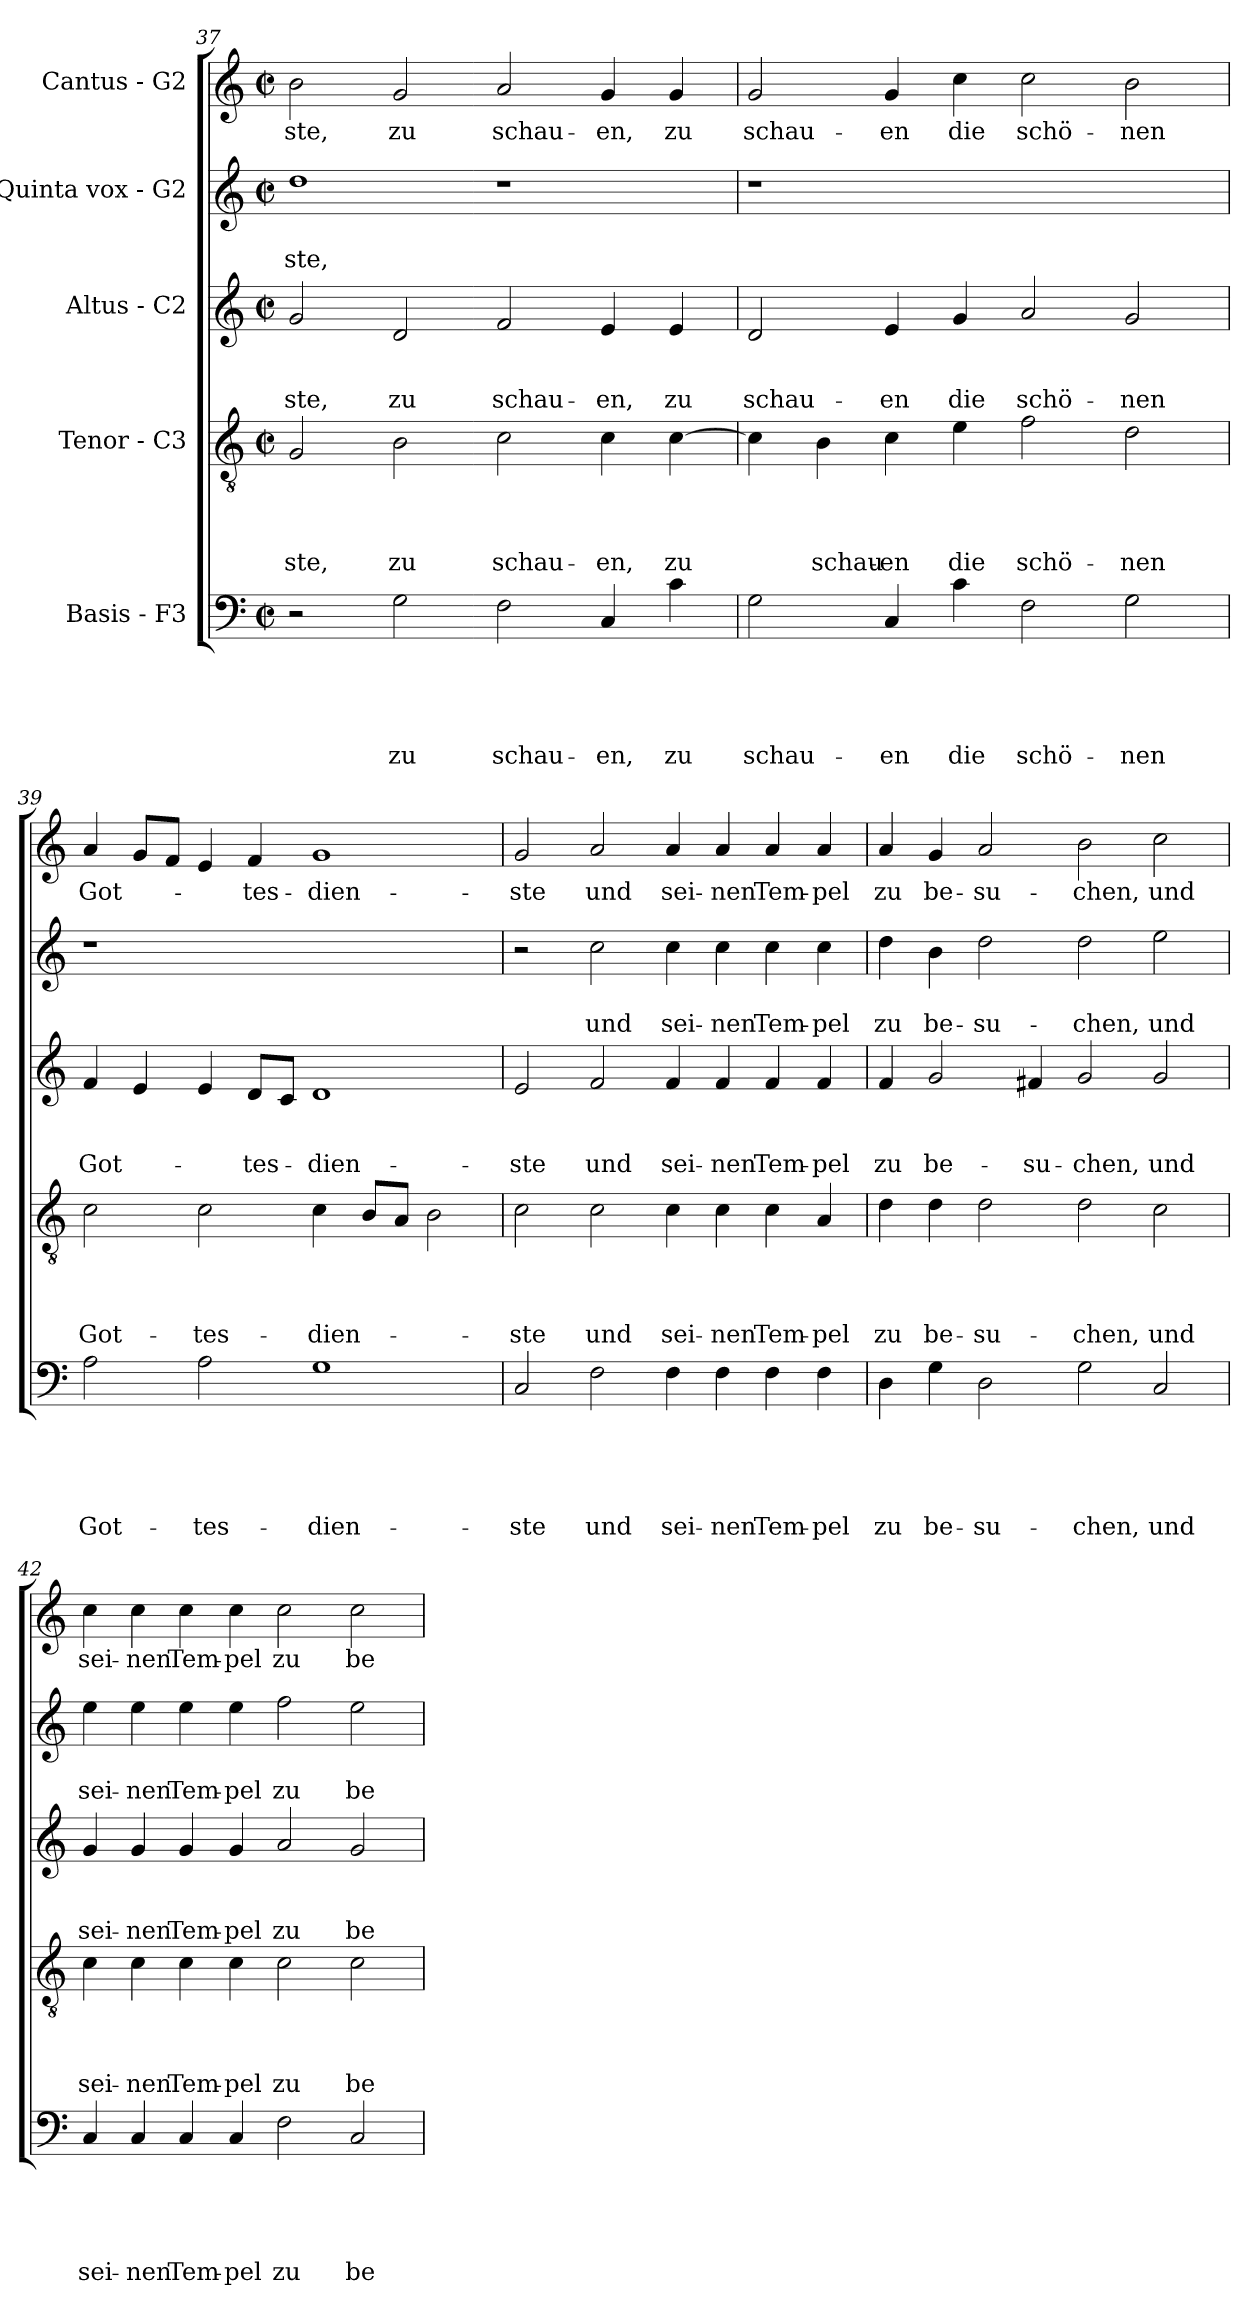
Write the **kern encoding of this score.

**kern	**text	**text	**text	**text	**text	**kern	**text	**text	**text	**text	**kern	**text	**text	**text	**kern	**text	**text	**kern	**text
*part5	*part5	*part5	*part5	*part5	*part5	*part4	*part4	*part4	*part4	*part4	*part3	*part3	*part3	*part3	*part2	*part2	*part2	*part1	*part1
*staff5	*staff5	*staff5	*staff5	*staff5	*staff5	*staff4	*staff4	*staff4	*staff4	*staff4	*staff3	*staff3	*staff3	*staff3	*staff2	*staff2	*staff2	*staff1	*staff1
*I"Basis - F3	*	*	*	*	*	*I"Tenor - C3	*	*	*	*	*I"Altus - C2	*	*	*	*I"Quinta vox - G2	*	*	*I"Cantus - G2	*
*clefF4	*	*	*	*	*	*clefGv2	*	*	*	*	*clefG2	*	*	*	*clefG2	*	*	*clefG2	*
*k[]	*	*	*	*	*	*k[]	*	*	*	*	*k[]	*	*	*	*k[]	*	*	*k[]	*
*C:	*	*	*	*	*	*C:	*	*	*	*	*C:	*	*	*	*C:	*	*	*C:	*
*M2/2	*	*	*	*	*	*M2/2	*	*	*	*	*M2/2	*	*	*	*M2/2	*	*	*M2/2	*
*met(c|)	*	*	*	*	*	*met(c|)	*	*	*	*	*met(c|)	*	*	*	*met(c|)	*	*	*met(c|)	*
=37	=37	=37	=37	=37	=37	=37	=37	=37	=37	=37	=37	=37	=37	=37	=37	=37	=37	=37	=37
!	!	!	!	!	!	!	!	!	!	!LO:LY:b	!	!	!	!LO:LY:b	!	!	!LO:LY:b	!	!LO:LY:b
2r	.	.	.	.	.	2G/	.	.	.	-ste,	2g/	.	.	-ste,	1dd	.	-ste,	2b\	-ste,
!	!	!	!	!	!LO:LY:b	!	!	!	!	!LO:LY:b	!	!	!	!LO:LY:b	!	!	!	!	!LO:LY:b
2G\	.	.	.	.	zu	2B\	.	.	.	zu	2d/	.	.	zu	.	.	.	2g/	zu
!	!	!	!	!	!LO:LY:b	!	!	!	!	!LO:LY:b	!	!	!	!LO:LY:b	!	!	!	!	!LO:LY:b
2F\	.	.	.	.	schau-	2c\	.	.	.	schau-	2f/	.	.	schau-	1r	.	.	2a/	schau-
!	!	!	!	!	!LO:LY:b	!	!	!	!	!LO:LY:b	!	!	!	!LO:LY:b	!	!	!	!	!LO:LY:b
4C/	.	.	.	.	-en,	4c\	.	.	.	-en,	4e/	.	.	-en,	.	.	.	4g/	-en,
!	!	!	!	!	!LO:LY:b	!	!	!	!	!LO:LY:b	!	!	!	!LO:LY:b	!	!	!	!	!LO:LY:b
4c\	.	.	.	.	zu	[4c\	.	.	.	zu	4e/	.	.	zu	.	.	.	4g/	zu
=38	=38	=38	=38	=38	=38	=38	=38	=38	=38	=38	=38	=38	=38	=38	=38	=38	=38	=38	=38
!	!	!	!	!	!LO:LY:b	!	!	!	!	!	!	!	!	!LO:LY:b	!	!	!	!	!LO:LY:b
2G\	.	.	.	.	schau-	4c\]	.	.	.	.	2d/	.	.	schau-	1r	.	.	2g/	schau-
!	!	!	!	!	!	!	!	!	!	!LO:LY:b	!	!	!	!	!	!	!	!	!
.	.	.	.	.	.	4B\	.	.	.	schau-	.	.	.	.	.	.	.	.	.
!	!	!	!	!	!LO:LY:b	!	!	!	!	!LO:LY:b	!	!	!	!LO:LY:b	!	!	!	!	!LO:LY:b
4C/	.	.	.	.	-en	4c\	.	.	.	-en	4e/	.	.	-en	.	.	.	4g/	-en
!	!	!	!	!	!LO:LY:b	!	!	!	!	!LO:LY:b	!	!	!	!LO:LY:b	!	!	!	!	!LO:LY:b
4c\	.	.	.	.	die	4e\	.	.	.	die	4g/	.	.	die	.	.	.	4cc\	die
!	!	!	!	!	!LO:LY:b	!	!	!	!	!LO:LY:b	!	!	!	!LO:LY:b	!	!	!	!	!LO:LY:b
2F\	.	.	.	.	schö-	2f\	.	.	.	schö-	2a/	.	.	schö-	1ryy	.	.	2cc\	schö-
!	!	!	!	!	!LO:LY:b	!	!	!	!	!LO:LY:b	!	!	!	!LO:LY:b	!	!	!	!	!LO:LY:b
2G\	.	.	.	.	-nen	2d\	.	.	.	-nen	2g/	.	.	-nen	.	.	.	2b\	-nen
=39	=39	=39	=39	=39	=39	=39	=39	=39	=39	=39	=39	=39	=39	=39	=39	=39	=39	=39	=39
!	!	!	!	!	!LO:LY:b	!	!	!	!	!LO:LY:b	!	!	!	!LO:LY:b	!	!	!	!	!LO:LY:b
2A\	.	.	.	.	Got-	2c\	.	.	.	Got-	4f/	.	.	Got-	1r	.	.	4a/	Got-
.	.	.	.	.	.	.	.	.	.	.	4e/	.	.	.	.	.	.	8g/L	.
.	.	.	.	.	.	.	.	.	.	.	.	.	.	.	.	.	.	8f/J	.
!	!	!	!	!	!LO:LY:b	!	!	!	!	!LO:LY:b	!	!	!	!	!	!	!	!	!
2A\	.	.	.	.	-tes-	2c\	.	.	.	-tes-	4e/	.	.	.	.	.	.	4e/	.
!	!	!	!	!	!	!	!	!	!	!	!	!	!	!LO:LY:b	!	!	!	!	!LO:LY:b
.	.	.	.	.	.	.	.	.	.	.	8d/L	.	.	-tes-	.	.	.	4f/	-tes-
.	.	.	.	.	.	.	.	.	.	.	8c/J	.	.	.	.	.	.	.	.
!	!	!	!	!	!LO:LY:b	!	!	!	!	!LO:LY:b	!	!	!	!LO:LY:b	!	!	!	!	!LO:LY:b
1G	.	.	.	.	-dien-	4c\	.	.	.	-dien-	1d	.	.	-dien-	1ryy	.	.	1g	-dien-
.	.	.	.	.	.	8B/L	.	.	.	.	.	.	.	.	.	.	.	.	.
.	.	.	.	.	.	8A/J	.	.	.	.	.	.	.	.	.	.	.	.	.
.	.	.	.	.	.	2B\	.	.	.	.	.	.	.	.	.	.	.	.	.
!!LO:LB:g=z
=40	=40	=40	=40	=40	=40	=40	=40	=40	=40	=40	=40	=40	=40	=40	=40	=40	=40	=40	=40
!	!	!	!	!	!LO:LY:b	!	!	!	!	!LO:LY:b	!	!	!	!LO:LY:b	!	!	!	!	!LO:LY:b
2C/	.	.	.	.	-ste	2c\	.	.	.	-ste	2e/	.	.	-ste	2r	.	.	2g/	-ste
!	!	!	!	!	!LO:LY:b	!	!	!	!	!LO:LY:b	!	!	!	!LO:LY:b	!	!	!LO:LY:b	!	!LO:LY:b
2F\	.	.	.	.	und	2c\	.	.	.	und	2f/	.	.	und	2cc\	.	und	2a/	und
!	!	!	!	!	!LO:LY:b	!	!	!	!	!LO:LY:b	!	!	!	!LO:LY:b	!	!	!LO:LY:b	!	!LO:LY:b
4F\	.	.	.	.	sei-	4c\	.	.	.	sei-	4f/	.	.	sei-	4cc\	.	sei-	4a/	sei-
!	!	!	!	!	!LO:LY:b	!	!	!	!	!LO:LY:b	!	!	!	!LO:LY:b	!	!	!LO:LY:b	!	!LO:LY:b
4F\	.	.	.	.	-nen	4c\	.	.	.	-nen	4f/	.	.	-nen	4cc\	.	-nen	4a/	-nen
!	!	!	!	!	!LO:LY:b	!	!	!	!	!LO:LY:b	!	!	!	!LO:LY:b	!	!	!LO:LY:b	!	!LO:LY:b
4F\	.	.	.	.	Tem-	4c\	.	.	.	Tem-	4f/	.	.	Tem-	4cc\	.	Tem-	4a/	Tem-
!	!	!	!	!	!LO:LY:b	!	!	!	!	!LO:LY:b	!	!	!	!LO:LY:b	!	!	!LO:LY:b	!	!LO:LY:b
4F\	.	.	.	.	-pel	4A/	.	.	.	-pel	4f/	.	.	-pel	4cc\	.	-pel	4a/	-pel
=41	=41	=41	=41	=41	=41	=41	=41	=41	=41	=41	=41	=41	=41	=41	=41	=41	=41	=41	=41
!	!	!	!	!	!LO:LY:b	!	!	!	!	!LO:LY:b	!	!	!	!LO:LY:b	!	!	!LO:LY:b	!	!LO:LY:b
4D\	.	.	.	.	zu	4d\	.	.	.	zu	4f/	.	.	zu	4dd\	.	zu	4a/	zu
!	!	!	!	!	!LO:LY:b	!	!	!	!	!LO:LY:b	!	!	!	!LO:LY:b	!	!	!LO:LY:b	!	!LO:LY:b
4G\	.	.	.	.	be-	4d\	.	.	.	be-	2g/	.	.	be-	4b\	.	be-	4g/	be-
!	!	!	!	!	!LO:LY:b	!	!	!	!	!LO:LY:b	!	!	!	!	!	!	!LO:LY:b	!	!LO:LY:b
2D\	.	.	.	.	-su-	2d\	.	.	.	-su-	.	.	.	.	2dd\	.	-su-	2a/	-su-
!	!	!	!	!	!	!	!	!	!	!	!	!	!	!LO:LY:b	!	!	!	!	!
.	.	.	.	.	.	.	.	.	.	.	4f#X/	.	.	-su-	.	.	.	.	.
!	!	!	!	!	!LO:LY:b	!	!	!	!	!LO:LY:b	!	!	!	!LO:LY:b	!	!	!LO:LY:b	!	!LO:LY:b
2G\	.	.	.	.	-chen,	2d\	.	.	.	-chen,	2g/	.	.	-chen,	2dd\	.	-chen,	2b\	-chen,
!	!	!	!	!	!LO:LY:b	!	!	!	!	!LO:LY:b	!	!	!	!LO:LY:b	!	!	!LO:LY:b	!	!LO:LY:b
2C/	.	.	.	.	und	2c\	.	.	.	und	2g/	.	.	und	2ee\	.	und	2cc\	und
=42	=42	=42	=42	=42	=42	=42	=42	=42	=42	=42	=42	=42	=42	=42	=42	=42	=42	=42	=42
!	!	!	!	!	!LO:LY:b	!	!	!	!	!LO:LY:b	!	!	!	!LO:LY:b	!	!	!LO:LY:b	!	!LO:LY:b
4C/	.	.	.	.	sei-	4c\	.	.	.	sei-	4g/	.	.	sei-	4ee\	.	sei-	4cc\	sei-
!	!	!	!	!	!LO:LY:b	!	!	!	!	!LO:LY:b	!	!	!	!LO:LY:b	!	!	!LO:LY:b	!	!LO:LY:b
4C/	.	.	.	.	-nen	4c\	.	.	.	-nen	4g/	.	.	-nen	4ee\	.	-nen	4cc\	-nen
!	!	!	!	!	!LO:LY:b	!	!	!	!	!LO:LY:b	!	!	!	!LO:LY:b	!	!	!LO:LY:b	!	!LO:LY:b
4C/	.	.	.	.	Tem-	4c\	.	.	.	Tem-	4g/	.	.	Tem-	4ee\	.	Tem-	4cc\	Tem-
!	!	!	!	!	!LO:LY:b	!	!	!	!	!LO:LY:b	!	!	!	!LO:LY:b	!	!	!LO:LY:b	!	!LO:LY:b
4C/	.	.	.	.	-pel	4c\	.	.	.	-pel	4g/	.	.	-pel	4ee\	.	-pel	4cc\	-pel
!	!	!	!	!	!LO:LY:b	!	!	!	!	!LO:LY:b	!	!	!	!LO:LY:b	!	!	!LO:LY:b	!	!LO:LY:b
2F\	.	.	.	.	zu	2c\	.	.	.	zu	2a/	.	.	zu	2ff\	.	zu	2cc\	zu
!	!	!	!	!	!LO:LY:b	!	!	!	!	!LO:LY:b	!	!	!	!LO:LY:b	!	!	!LO:LY:b	!	!LO:LY:b
2C/	.	.	.	.	be-	2c\	.	.	.	be-	2g/	.	.	be-	2ee\	.	be-	2cc\	be-
=	=	=	=	=	=	=	=	=	=	=	=	=	=	=	=	=	=	=	=
*-	*-	*-	*-	*-	*-	*-	*-	*-	*-	*-	*-	*-	*-	*-	*-	*-	*-	*-	*-
